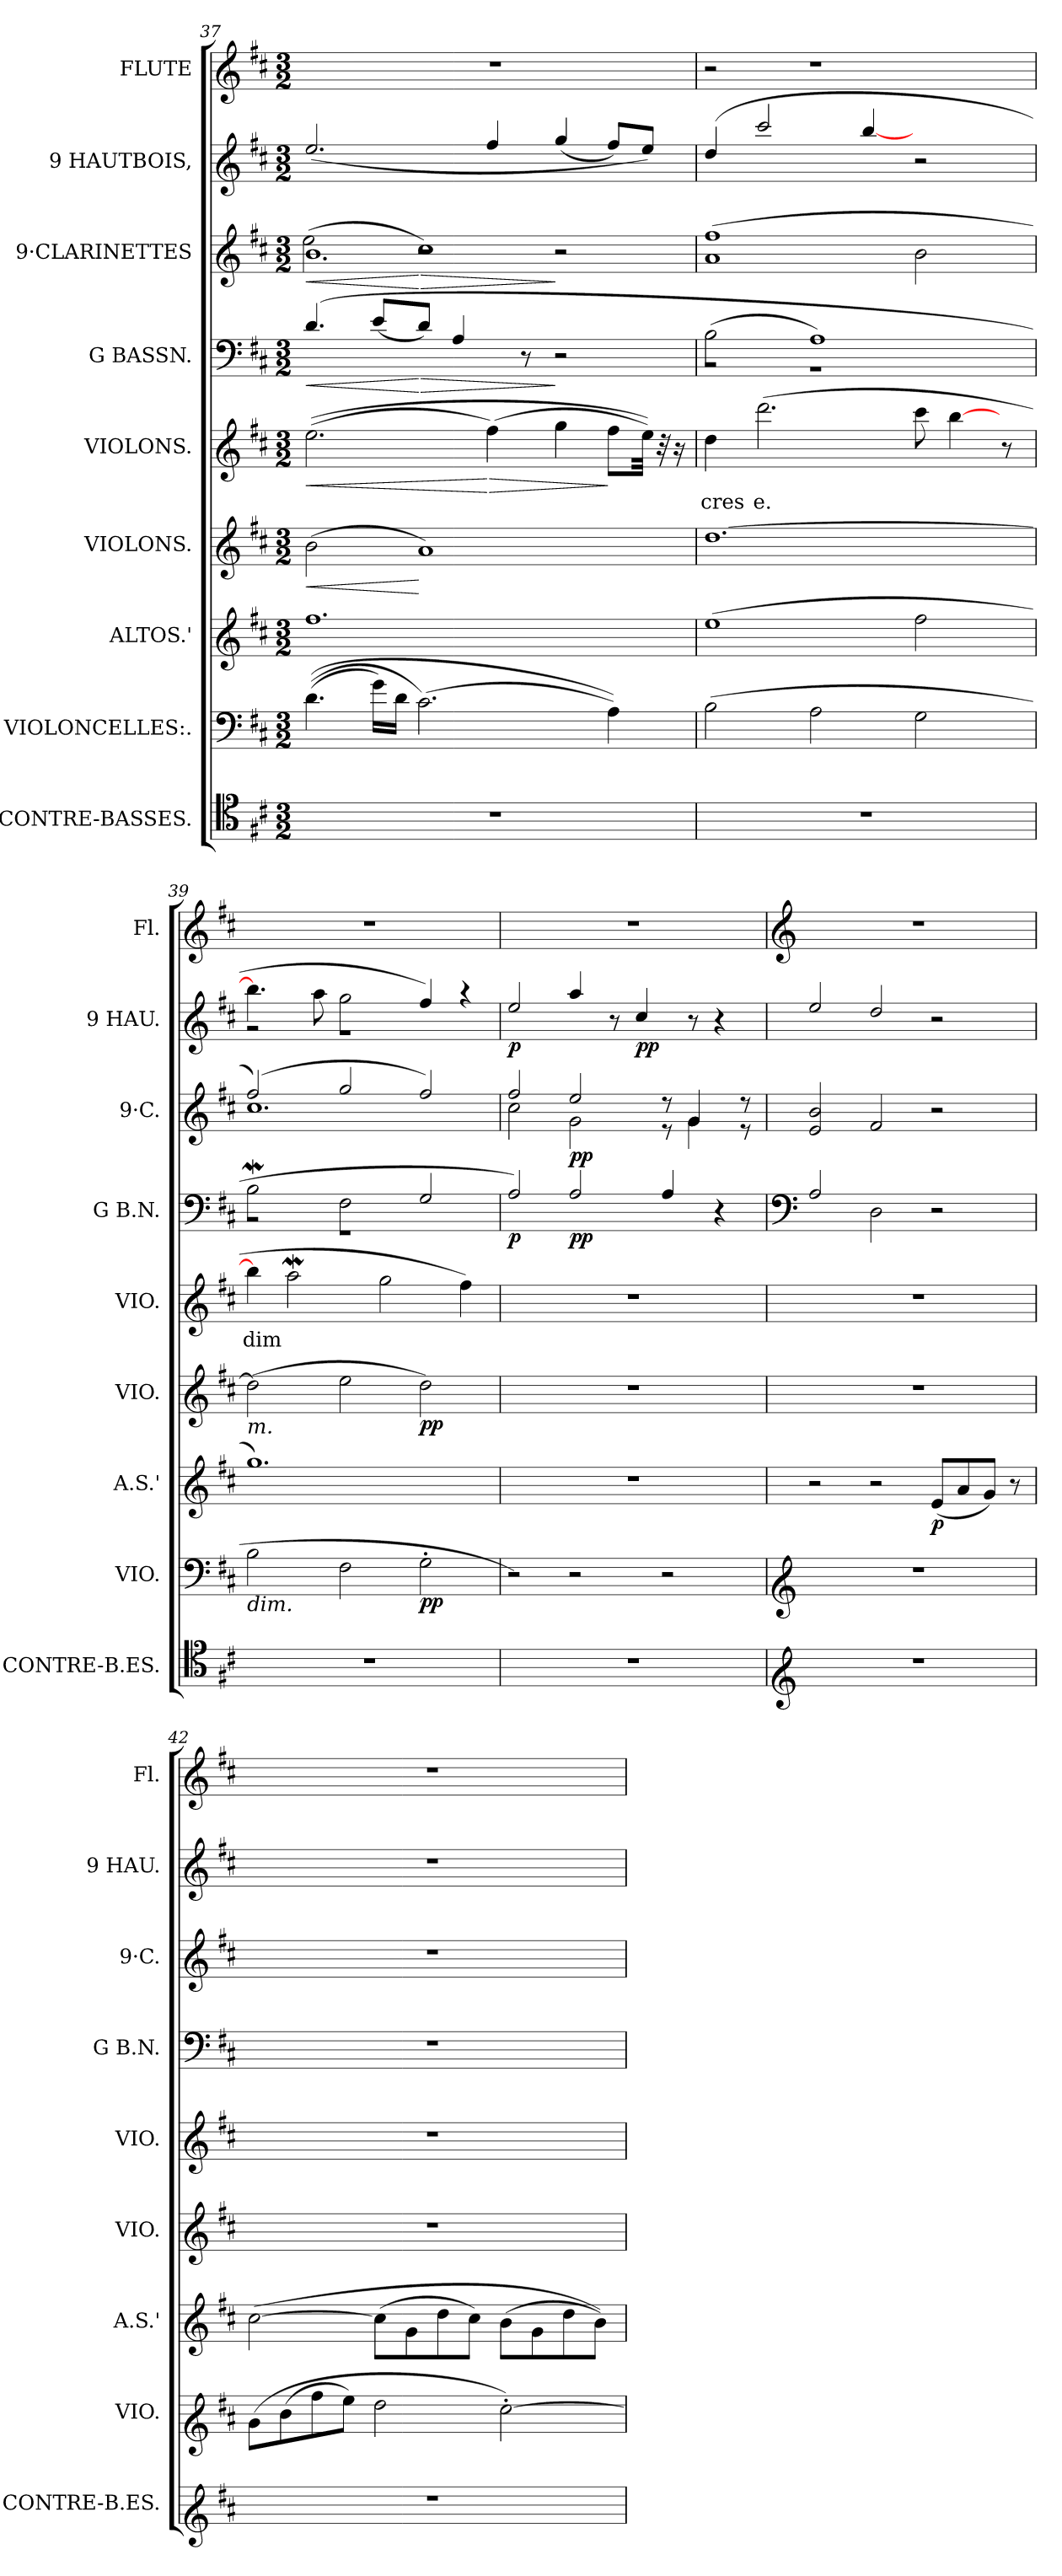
**kern	**kern	**dynam	**kern	**dynam	**kern	**dynam	**kern	**text	**dynam	**kern	**dynam	**kern	**dynam	**kern	**dynam	**kern
*part9	*part8	*part8	*part7	*part7	*part6	*part6	*part5	*part5	*part5	*part4	*part4	*part3	*part3	*part2	*part2	*part1
*staff9	*staff8	*staff8	*staff7	*staff7	*staff6	*staff6	*staff5	*staff5	*staff5	*staff4	*staff4	*staff3	*staff3	*staff2	*staff2	*staff1
*I"CONTRE-BASSES.	*I"VIOLONCELLES:.	*	*I"ALTOS.'	*	*I"VIOLONS.	*	*I"VIOLONS.	*	*	*I"G BASSN.	*	*I"9·CLARINETTES	*	*I"9 HAUTBOIS,	*	*I"FLUTE
*I'CONTRE-B.ES.	*I'VIO.	*	*I'A.S.'	*	*I'VIO.	*	*I'VIO.	*	*	*I'G B.N.	*	*I'9·C.	*	*I'9 HAU.	*	*I'Fl.
*clefC4	*clefF4	*	*clefG2	*	*clefG2	*	*clefG2	*	*	*clefF4	*	*clefG2	*	*clefG2	*	*clefG2
*k[f#c#]	*k[f#c#]	*	*k[f#c#]	*	*k[f#c#]	*	*k[f#c#]	*	*	*k[f#c#]	*	*k[f#c#]	*	*k[f#c#]	*	*k[f#c#]
*D:	*D:	*	*D:	*	*D:	*	*D:	*	*	*D:	*	*D:	*	*D:	*	*D:
*M3/2	*M3/2	*	*M3/2	*	*M3/2	*	*M3/2	*	*	*M3/2	*	*M3/2	*	*M3/2	*	*M3/2
=37	=37	=37	=37	=37	=37	=37	=37	=37	=37	=37	=37	=37	=37	=37	=37	=37
!LO:N:vis=1	!	!	!	!	!	!LO:HP:b	!	!	!	!	!	!	!	!	!	!
!	!	!	!	!	!	!LO:HP:n=1:b	!	!	!LO:HP:b	!	!LO:HP:b	!	!LO:HP:b	!	!	!
*	*	*	*	*	*	*	*	*	*	*	*	*^	*	*	*	*
*	*	*	*	*	*	*	*	*	*	*	*	*	*^	*	*	*	*
!	!	!	!	!	!	!	!	!	!	!	!	!	!	!	!LO:HP:n=1:b	!	!	!LO:N:vis=1
1.r	(((4.di\	.	1.ff#i	.	(2bi\	< >	((2.eei\	.	<	(4.di/	<	2ryy	1.bi	(2eei\	< >	(2.eei/	.	1.r
.	16gi\LL)	.	.	.	.	.	.	.	.	(8ei/L	.	.	.	.	.	.	.	.
.	16di\JJ	.	.	.	.	.	.	.	.	.	.	.	.	.	.	.	.	.
!	!	!	!	!	!	!	!	!	!	!	!LO:HP:n=1:b	!	!	!	!LO:HP:n=1:b	!	!	!
.	(2.c#i\)	.	.	.	1ai)	[	.	.	.	8di/J)	[ >	1cc#i	.	2r)	[ >	.	.	.
.	.	.	.	.	.	.	.	.	.	4Ai/	.	.	.	.	.	.	.	.
!	!	!	!	!	!	!	!	!	!LO:HP:n=1:b	!	!	!	!	!	!	!	!	!
.	.	.	.	.	.	.	(4ff#i\)	.	[ >	.	.	.	.	.	.	4ff#i/	.	.
.	.	.	.	.	.	.	.	.	.	8r	.	.	.	.	.	.	.	.
.	.	.	.	.	.	.	4ggi\	.	.	2r	]	.	.	2r	]	(4ggi/	.	.
.	4Ai\))	.	.	.	.	.	8ff#i\L	.	]	.	.	.	.	.	.	8ff#i/L)	.	.
.	.	.	.	.	.	.	32eei\Jkk))	.	.	.	.	.	.	.	.	8eei/J)	.	.
.	.	.	.	.	.	.	32r	.	.	.	.	.	.	.	.	.	.	.
.	.	.	.	.	.	.	16r	.	.	.	.	.	.	.	.	.	.	.
*	*	*	*	*	*	*	*	*	*	*	*	*v	*v	*v	*	*	*	*
.	.	.	.	.	.	]	.	.	.	.	.	.	]	.	.	.
=38	=38	=38	=38	=38	=38	=38	=38	=38	=38	=38	=38	=38	=38	=38	=38	=38
!LO:N:vis=1	!	!	!	!	!	!	!	!	!	!	!	!	!	!	!	!
!	!	!	!	!	!	!	!	!LO:LY:b:color=#000000	!	!	!	!	!	!	!	!
*	*	*	*	*	*	*	*	*	*	*^	*	*	*	*	*	*
1.r	(2Bi\	.	(1eei	.	[>1.ddi	.	4ddi\	cres	.	(2Bi\	2r	.	(1ai 1ff#i	.	(4ddi/	.	2r
!	!	!	!	!	!	!	!	!LO:LY:b:color=#000000	!	!	!	!	!	!	!	!	!
.	.	.	.	.	.	.	(2.dddi\	e.	.	.	.	.	.	.	2ccc#i/	.	.
.	2Ai\	.	.	.	.	.	.	.	.	1Ai)	1r	.	.	.	.	.	1r
.	.	.	.	.	.	.	.	.	.	.	.	.	.	.	[<4bbi/	.	.
.	2Gi\	.	2ff#i\	.	.	.	8ccc#i\	.	.	.	.	.	2bi\	.	2r	.	.
.	.	.	.	.	.	.	[>4bbi\	.	.	.	.	.	.	.	.	.	.
.	.	.	.	.	.	.	8r	.	.	.	.	.	.	.	.	.	.
=39	=39	=39	=39	=39	=39	=39	=39	=39	=39	=39	=39	=39	=39	=39	=39	=39	=39
!LO:N:vis=1	!	!	!	!	!	!	!	!	!	!	!	!	!	!	!	!	!
!	!	!	!	!	!LO:TX:b:i:t=m.	!	!	!	!	!	!	!	!	!	!	!	!
!	!LO:TX:b:i:t=dim.	!	!	!	!	!	!	!	!	!	!	!	!	!	!	!	!
!	!	!	!	!	!	!	!	!LO:LY:b:color=#000000	!	!	!	!	!	!	!	!	!LO:N:vis=1
*	*	*	*	*	*	*	*	*	*	*	*	*	*^	*	*^	*	*
1.r	2Bi\	.	1.ggi)	.	(2ddi\]	.	4bbi\]	dim	.	2BWi\	2r	.	(2ff#i/)	1.cc#i	.	4.bbi\]	2r	.	1.r
.	.	.	.	.	.	.	2aaWi\	.	.	.	.	.	.	.	.	.	.	.	.
.	.	.	.	.	.	.	.	.	.	.	.	.	.	.	.	8aai\	.	.	.
.	2F#i\	.	.	.	2eei\	.	.	.	.	2F#i\	1r	.	2ggi/	.	.	2ggi\	1r	.	.
.	.	.	.	.	.	.	2ggi\	.	.	.	.	.	.	.	.	.	.	.	.
.	2G'i\	p p	.	.	2ddi\)	p p	.	.	.	2Gi/	.	.	2ff#i/)	.	.	4ff#i/)	.	.	.
.	.	.	.	.	.	.	4ff#i\)	.	.	.	.	.	.	.	.	4r	.	.	.
*	*	*	*	*	*	*	*	*	*	*v	*v	*	*	*	*	*v	*v	*	*
=40	=40	=40	=40	=40	=40	=40	=40	=40	=40	=40	=40	=40	=40	=40	=40	=40	=40
!LO:N:vis=1	!	!	!LO:N:vis=1	!	!LO:N:vis=1	!	!LO:N:vis=1	!	!	!	!	!	!	!	!	!	!LO:N:vis=1
1.r	2r)	.	1.r	.	1.r	.	1.r	.	.	2Ai/)	p	2ff#i/	2cc#i\	.	2eei/	p	1.r
.	2r	.	.	.	.	.	.	.	.	2Ai/	pp	2eei/	2gi\	pp	4aai/	.	.
.	.	.	.	.	.	.	.	.	.	.	.	.	.	.	8r	.	.
.	.	.	.	.	.	.	.	.	.	.	.	.	.	.	4cc#i/	pp	.
.	2r	.	.	.	.	.	.	.	.	4Ai/	.	8r	8r	.	.	.	.
.	.	.	.	.	.	.	.	.	.	.	.	4gi/	4gi\	.	8r	.	.
.	.	.	.	.	.	.	.	.	.	4r	.	.	.	.	4r	.	.
.	.	.	.	.	.	.	.	.	.	.	.	8r	8r	.	.	.	.
*	*	*	*	*	*	*	*	*	*	*	*	*v	*v	*	*	*	*
!!LO:LB:g=z
=41	=41	=41	=41	=41	=41	=41	=41	=41	=41	=41	=41	=41	=41	=41	=41	=41
*clefG1	*clefG1	*	*	*	*	*	*	*	*	*clefF4	*	*	*	*	*	*clefG2
*	*	*	*	*	*	*	*	*	*	*	*	*^	*	*	*	*
!LO:N:vis=1	!LO:N:vis=1	!	!	!	!LO:N:vis=1	!	!LO:N:vis=1	!	!	!	!	!	!	!	!	!	!LO:N:vis=1
*	*	*	*	*	*	*	*	*	*	*	*	*v	*v	*	*	*	*
1.r	1.r	.	2r	.	1.r	.	1.r	.	.	2Ai/	.	2ei/ 2bi	.	2eei/	.	1.r
.	.	.	2r	.	.	.	.	.	.	2Di\	.	2f#i/	.	2ddi/	.	.
.	.	.	(8ei/L	p	.	.	.	.	.	2r	.	2r	.	2r	.	.
.	.	.	8ai/	.	.	.	.	.	.	.	.	.	.	.	.	.
.	.	.	8gi/J)	.	.	.	.	.	.	.	.	.	.	.	.	.
.	.	.	8r	.	.	.	.	.	.	.	.	.	.	.	.	.
=42	=42	=42	=42	=42	=42	=42	=42	=42	=42	=42	=42	=42	=42	=42	=42	=42
!LO:N:vis=1	!	!	!	!	!LO:N:vis=1	!	!LO:N:vis=1	!	!	!LO:N:vis=1	!	!LO:N:vis=1	!	!LO:N:vis=1	!	!LO:N:vis=1
1.r	(8bi\L	.	([>2cc#i\	.	1.r	.	1.r	.	.	1.r	.	1.r	.	1.r	.	1.r
.	(8ddi\	.	.	.	.	.	.	.	.	.	.	.	.	.	.	.
.	8aai\	.	.	.	.	.	.	.	.	.	.	.	.	.	.	.
.	8ggi\J)	.	.	.	.	.	.	.	.	.	.	.	.	.	.	.
.	2ff#i\	.	(8cc#i\L]	.	.	.	.	.	.	.	.	.	.	.	.	.
.	.	.	8gi\	.	.	.	.	.	.	.	.	.	.	.	.	.
.	.	.	8ddi\	.	.	.	.	.	.	.	.	.	.	.	.	.
.	.	.	8cc#i\J)	.	.	.	.	.	.	.	.	.	.	.	.	.
.	[>2ee'i\)	.	(8bi\L	.	.	.	.	.	.	.	.	.	.	.	.	.
.	.	.	8gi\	.	.	.	.	.	.	.	.	.	.	.	.	.
.	.	.	8ddi\	.	.	.	.	.	.	.	.	.	.	.	.	.
.	.	.	8bi\J))	.	.	.	.	.	.	.	.	.	.	.	.	.
=	=	=	=	=	=	=	=	=	=	=	=	=	=	=	=	=
*-	*-	*-	*-	*-	*-	*-	*-	*-	*-	*-	*-	*-	*-	*-	*-	*-
